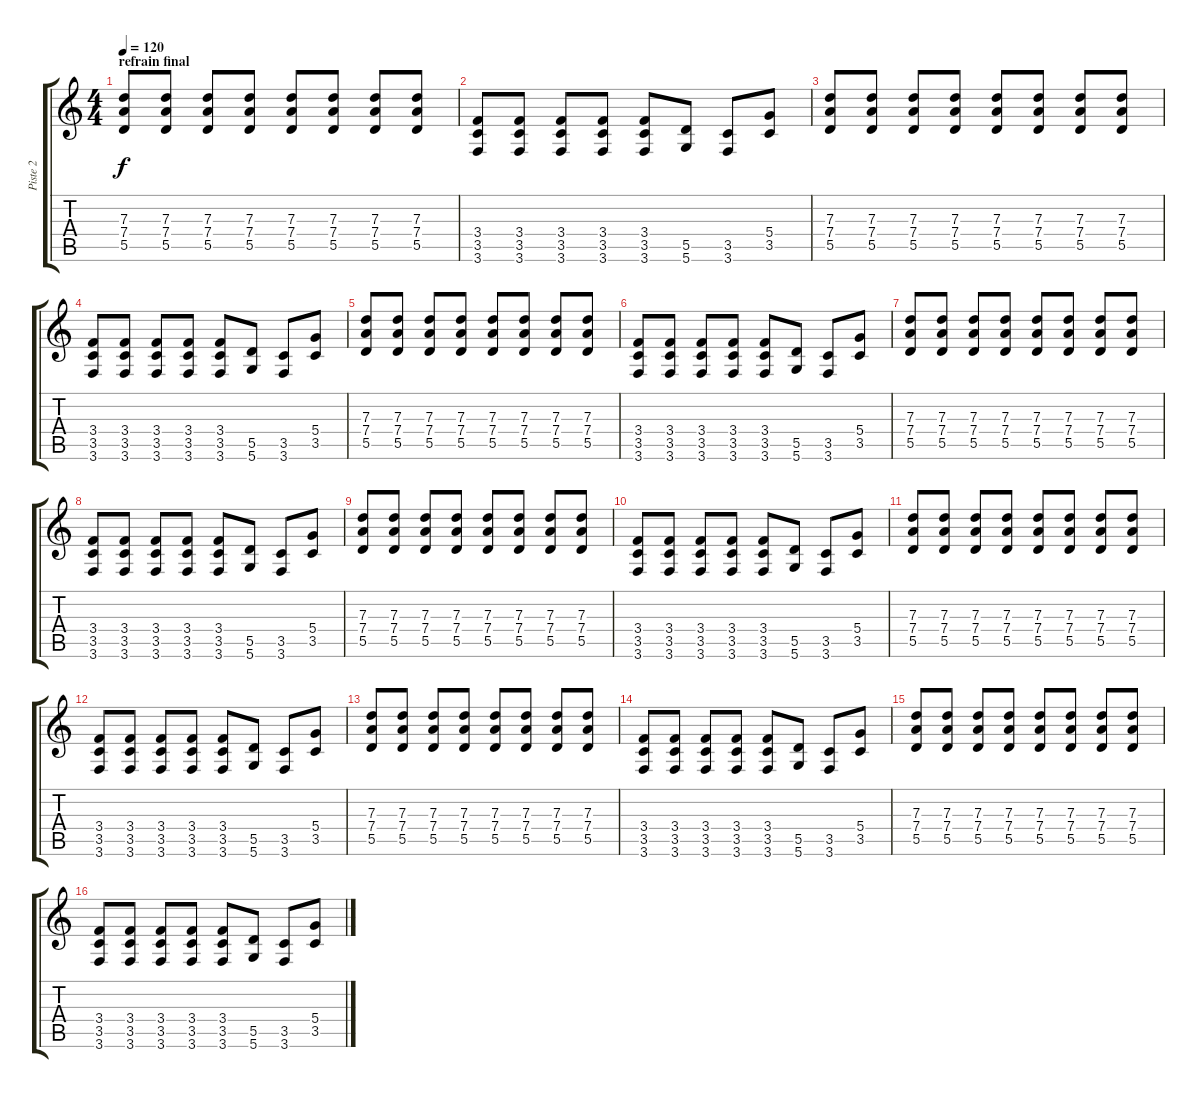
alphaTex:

\track ("Piste 2" "Piste 2") {instrument overdrivenguitar}
\staff {score tabs}
\tuning (E4 B3 G3 D3 A2 D2) {hide}
\ts (4 4)
\section ("" "refrain final")
\tempo 120
\clef g2
\ks c
(7.3 7.4 5.5).8{dy f volume 11 instrument overdrivenguitar} (7.3 7.4 5.5).8 (7.3 7.4 5.5).8 (7.3 7.4 5.5).8 (7.3 7.4 5.5).8 (7.3 7.4 5.5).8 (7.3 7.4 5.5).8 (7.3 7.4 5.5).8 |
(3.4 3.5 3.6).8 (3.4 3.5 3.6).8 (3.4 3.5 3.6).8 (3.4 3.5 3.6).8 (3.4 3.5 3.6).8 (5.5 5.6).8 (3.5 3.6).8 (5.4 3.5).8 |
(7.3 7.4 5.5).8 (7.3 7.4 5.5).8 (7.3 7.4 5.5).8 (7.3 7.4 5.5).8 (7.3 7.4 5.5).8 (7.3 7.4 5.5).8 (7.3 7.4 5.5).8 (7.3 7.4 5.5).8 |
(3.4 3.5 3.6).8 (3.4 3.5 3.6).8 (3.4 3.5 3.6).8 (3.4 3.5 3.6).8 (3.4 3.5 3.6).8 (5.5 5.6).8 (3.5 3.6).8 (5.4 3.5).8 |
(7.3 7.4 5.5).8 (7.3 7.4 5.5).8 (7.3 7.4 5.5).8 (7.3 7.4 5.5).8 (7.3 7.4 5.5).8 (7.3 7.4 5.5).8 (7.3 7.4 5.5).8 (7.3 7.4 5.5).8 |
(3.4 3.5 3.6).8 (3.4 3.5 3.6).8 (3.4 3.5 3.6).8 (3.4 3.5 3.6).8 (3.4 3.5 3.6).8 (5.5 5.6).8 (3.5 3.6).8 (5.4 3.5).8 |
(7.3 7.4 5.5).8 (7.3 7.4 5.5).8 (7.3 7.4 5.5).8 (7.3 7.4 5.5).8 (7.3 7.4 5.5).8 (7.3 7.4 5.5).8 (7.3 7.4 5.5).8 (7.3 7.4 5.5).8 |
(3.4 3.5 3.6).8 (3.4 3.5 3.6).8 (3.4 3.5 3.6).8 (3.4 3.5 3.6).8 (3.4 3.5 3.6).8 (5.5 5.6).8 (3.5 3.6).8 (5.4 3.5).8 |
(7.3 7.4 5.5).8{instrument overdrivenguitar} (7.3 7.4 5.5).8 (7.3 7.4 5.5).8 (7.3 7.4 5.5).8 (7.3 7.4 5.5).8 (7.3 7.4 5.5).8 (7.3 7.4 5.5).8 (7.3 7.4 5.5).8 |
(3.4 3.5 3.6).8 (3.4 3.5 3.6).8 (3.4 3.5 3.6).8 (3.4 3.5 3.6).8 (3.4 3.5 3.6).8 (5.5 5.6).8 (3.5 3.6).8 (5.4 3.5).8 |
(7.3 7.4 5.5).8 (7.3 7.4 5.5).8 (7.3 7.4 5.5).8 (7.3 7.4 5.5).8 (7.3 7.4 5.5).8 (7.3 7.4 5.5).8 (7.3 7.4 5.5).8 (7.3 7.4 5.5).8 |
(3.4 3.5 3.6).8 (3.4 3.5 3.6).8 (3.4 3.5 3.6).8 (3.4 3.5 3.6).8 (3.4 3.5 3.6).8 (5.5 5.6).8 (3.5 3.6).8 (5.4 3.5).8 |
(7.3 7.4 5.5).8 (7.3 7.4 5.5).8 (7.3 7.4 5.5).8 (7.3 7.4 5.5).8 (7.3 7.4 5.5).8 (7.3 7.4 5.5).8 (7.3 7.4 5.5).8 (7.3 7.4 5.5).8 |
(3.4 3.5 3.6).8 (3.4 3.5 3.6).8 (3.4 3.5 3.6).8 (3.4 3.5 3.6).8 (3.4 3.5 3.6).8 (5.5 5.6).8 (3.5 3.6).8 (5.4 3.5).8 |
(7.3 7.4 5.5).8 (7.3 7.4 5.5).8 (7.3 7.4 5.5).8 (7.3 7.4 5.5).8 (7.3 7.4 5.5).8 (7.3 7.4 5.5).8 (7.3 7.4 5.5).8 (7.3 7.4 5.5).8 |
(3.4 3.5 3.6).8 (3.4 3.5 3.6).8 (3.4 3.5 3.6).8 (3.4 3.5 3.6).8 (3.4 3.5 3.6).8 (5.5 5.6).8 (3.5 3.6).8 (5.4 3.5).8
